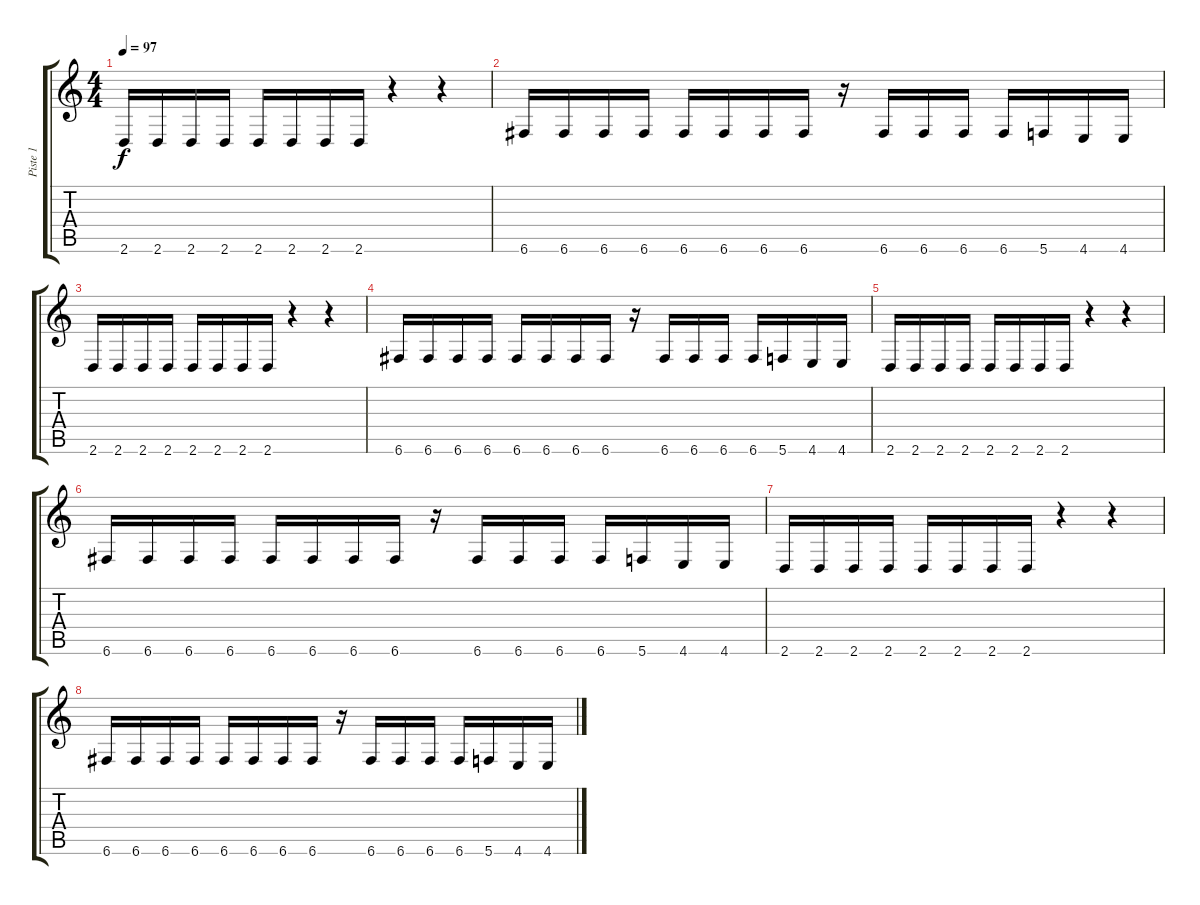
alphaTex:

\track ("Piste 1" "Piste 1") {instrument distortionguitar}
\staff {score tabs}
\tuning (D4 A3 F3 C3 G2 C2) {hide}
\ts (4 4)
\tempo 97
\clef g2
\ks c
2.6.16{dy f} 2.6.16 2.6.16 2.6.16 2.6.16 2.6.16 2.6.16 2.6.16 r.4 r.4 |
6.6.16 6.6.16 6.6.16 6.6.16 6.6.16 6.6.16 6.6.16 6.6.16 r.16 6.6.16 6.6.16 6.6.16 6.6.16 5.6.16 4.6.16 4.6.16 |
2.6.16 2.6.16 2.6.16 2.6.16 2.6.16 2.6.16 2.6.16 2.6.16 r.4 r.4 |
6.6.16 6.6.16 6.6.16 6.6.16 6.6.16 6.6.16 6.6.16 6.6.16 r.16 6.6.16 6.6.16 6.6.16 6.6.16 5.6.16 4.6.16 4.6.16 |
2.6.16 2.6.16 2.6.16 2.6.16 2.6.16 2.6.16 2.6.16 2.6.16 r.4 r.4 |
6.6.16 6.6.16 6.6.16 6.6.16 6.6.16 6.6.16 6.6.16 6.6.16 r.16 6.6.16 6.6.16 6.6.16 6.6.16 5.6.16 4.6.16 4.6.16 |
2.6.16 2.6.16 2.6.16 2.6.16 2.6.16 2.6.16 2.6.16 2.6.16 r.4 r.4 |
6.6.16 6.6.16 6.6.16 6.6.16 6.6.16 6.6.16 6.6.16 6.6.16 r.16 6.6.16 6.6.16 6.6.16 6.6.16 5.6.16 4.6.16 4.6.16
